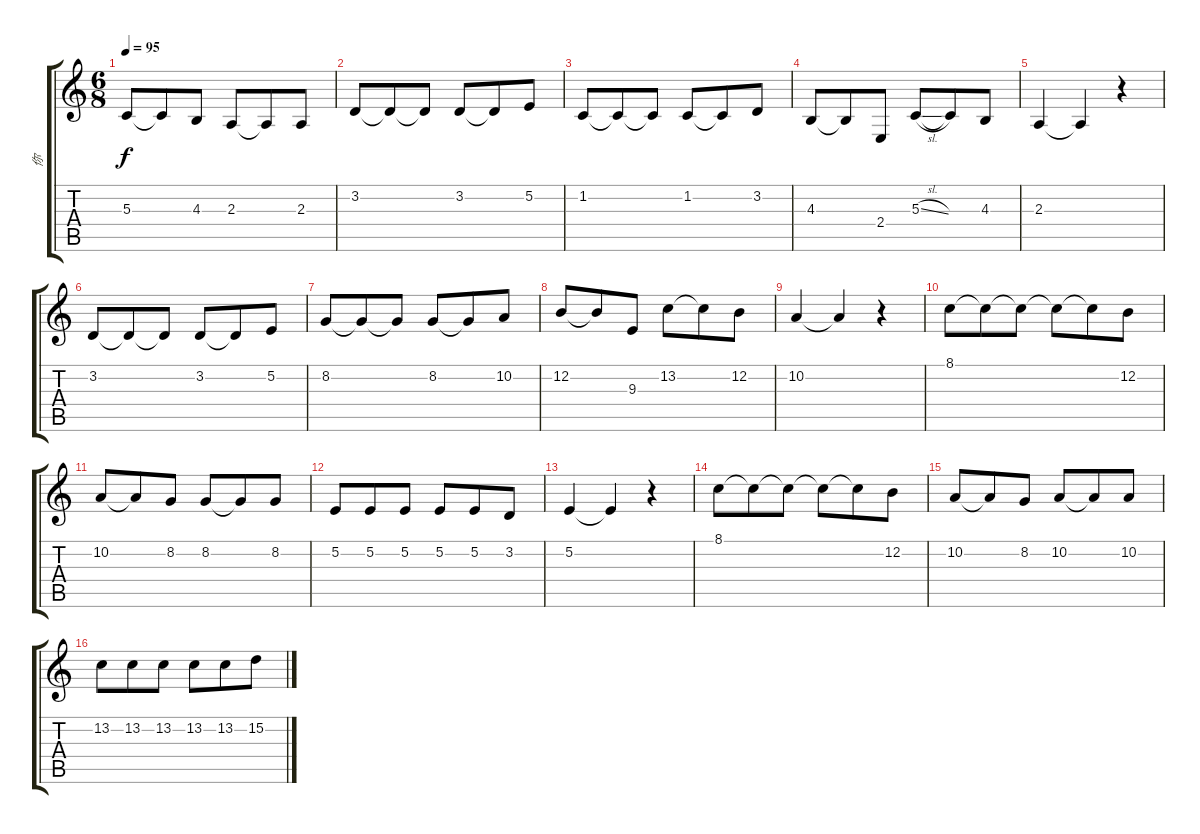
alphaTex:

\track ("你" "你") {instrument pad4choir}
\staff {score tabs}
\tuning (E4 B3 G3 D3 A2 E2) {hide}
\ts (6 8)
\tempo 95
\clef g2
\ks c
5.3.8{dy f} 5.3{t}.8 4.3.8 2.3.8 2.3{t}.8 2.3.8 |
3.2.8 3.2{t}.8 3.2{t}.8 3.2.8 3.2{t}.8 5.2.8 |
1.2.8 1.2{t}.8 1.2{t}.8 1.2.8 1.2{t}.8 3.2.8 |
4.3.8 4.3{t}.8 2.4.8 5.3{sl}.8 5.3{t}.8 4.3.8 |
2.3.4 2.3{t}.4 r.4 |
3.2.8 3.2{t}.8 3.2{t}.8 3.2.8 3.2{t}.8 5.2.8 |
8.2.8 8.2{t}.8 8.2{t}.8 8.2.8 8.2{t}.8 10.2.8 |
12.2.8 12.2{t}.8 9.3.8 13.2.8 13.2{t}.8 12.2.8 |
10.2.4 10.2{t}.4 r.4 |
8.1.8 8.1{t}.8 8.1{t}.8 8.1{t}.8 8.1{t}.8 12.2.8 |
10.2.8 10.2{t}.8 8.2.8 8.2.8 8.2{t}.8 8.2.8 |
5.2.8 5.2.8 5.2.8 5.2.8 5.2.8 3.2.8 |
5.2.4 5.2{t}.4 r.4 |
8.1.8 8.1{t}.8 8.1{t}.8 8.1{t}.8 8.1{t}.8 12.2.8 |
10.2.8 10.2{t}.8 8.2.8 10.2.8 10.2{t}.8 10.2.8 |
13.2.8 13.2.8 13.2.8 13.2.8 13.2.8 15.2.8
